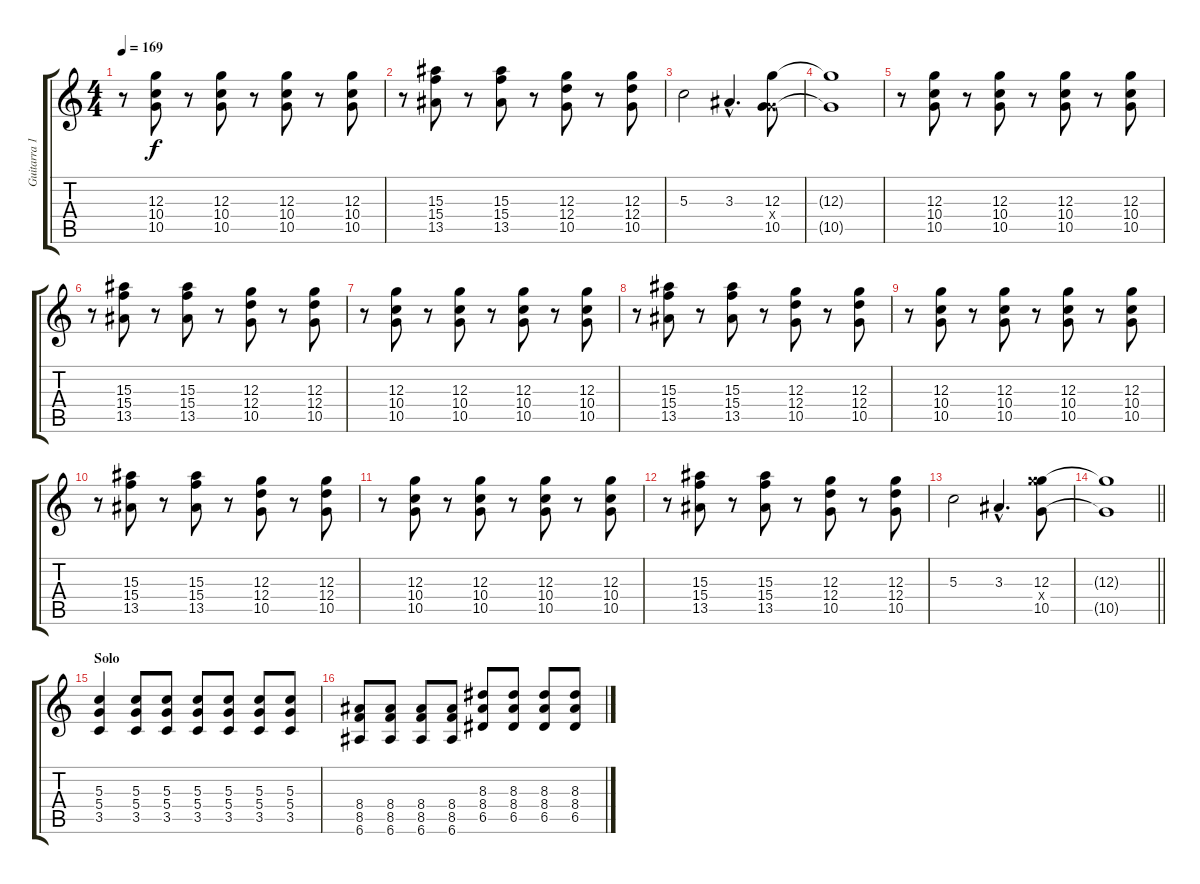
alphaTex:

\track ("Guitarra 1 - Mathias" "Guitarra 1") {instrument distortionguitar}
\staff {score tabs}
\tuning (E4 B3 G3 D3 A2 E2) {hide}
\ts (4 4)
\tempo 169
\clef g2
\ks c
r.8{dy f} (12.3 10.4 10.5).8 r.8 (12.3 10.4 10.5).8 r.8 (12.3 10.4 10.5).8 r.8 (12.3 10.4 10.5).8 |
r.8 (15.3 15.4 13.5).8 r.8 (15.3 15.4 13.5).8 r.8 (12.3 12.4 10.5).8 r.8 (12.3 12.4 10.5).8 |
5.3.2 3.3{hac}.4{d} (12.3 5.4{x} 10.5).8 |
(12.3{t} 10.5{t}).1 |
r.8 (12.3 10.4 10.5).8 r.8 (12.3 10.4 10.5).8 r.8 (12.3 10.4 10.5).8 r.8 (12.3 10.4 10.5).8 |
r.8 (15.3 15.4 13.5).8 r.8 (15.3 15.4 13.5).8 r.8 (12.3 12.4 10.5).8 r.8 (12.3 12.4 10.5).8 |
r.8 (12.3 10.4 10.5).8 r.8 (12.3 10.4 10.5).8 r.8 (12.3 10.4 10.5).8 r.8 (12.3 10.4 10.5).8 |
r.8 (15.3 15.4 13.5).8 r.8 (15.3 15.4 13.5).8 r.8 (12.3 12.4 10.5).8 r.8 (12.3 12.4 10.5).8 |
r.8 (12.3 10.4 10.5).8 r.8 (12.3 10.4 10.5).8 r.8 (12.3 10.4 10.5).8 r.8 (12.3 10.4 10.5).8 |
r.8 (15.3 15.4 13.5).8 r.8 (15.3 15.4 13.5).8 r.8 (12.3 12.4 10.5).8 r.8 (12.3 12.4 10.5).8 |
r.8 (12.3 10.4 10.5).8 r.8 (12.3 10.4 10.5).8 r.8 (12.3 10.4 10.5).8 r.8 (12.3 10.4 10.5).8 |
r.8 (15.3 15.4 13.5).8 r.8 (15.3 15.4 13.5).8 r.8 (12.3 12.4 10.5).8 r.8 (12.3 12.4 10.5).8 |
5.3.2 3.3{hac}.4{d} (12.3 17.4{x} 10.5).8 |
\barLineRight lightlight
(12.3{t} 10.5{t}).1 |
\section ("" "Solo")
(5.3 5.4 3.5).4{instrument distortionguitar} (5.3 5.4 3.5).8 (5.3 5.4 3.5).8 (5.3 5.4 3.5).8 (5.3 5.4 3.5).8 (5.3 5.4 3.5).8 (5.3 5.4 3.5).8 |
(8.4 8.5 6.6).8 (8.4 8.5 6.6).8 (8.4 8.5 6.6).8 (8.4 8.5 6.6).8 (8.3 8.4 6.5).8 (8.3 8.4 6.5).8 (8.3 8.4 6.5).8 (8.3 8.4 6.5).8
